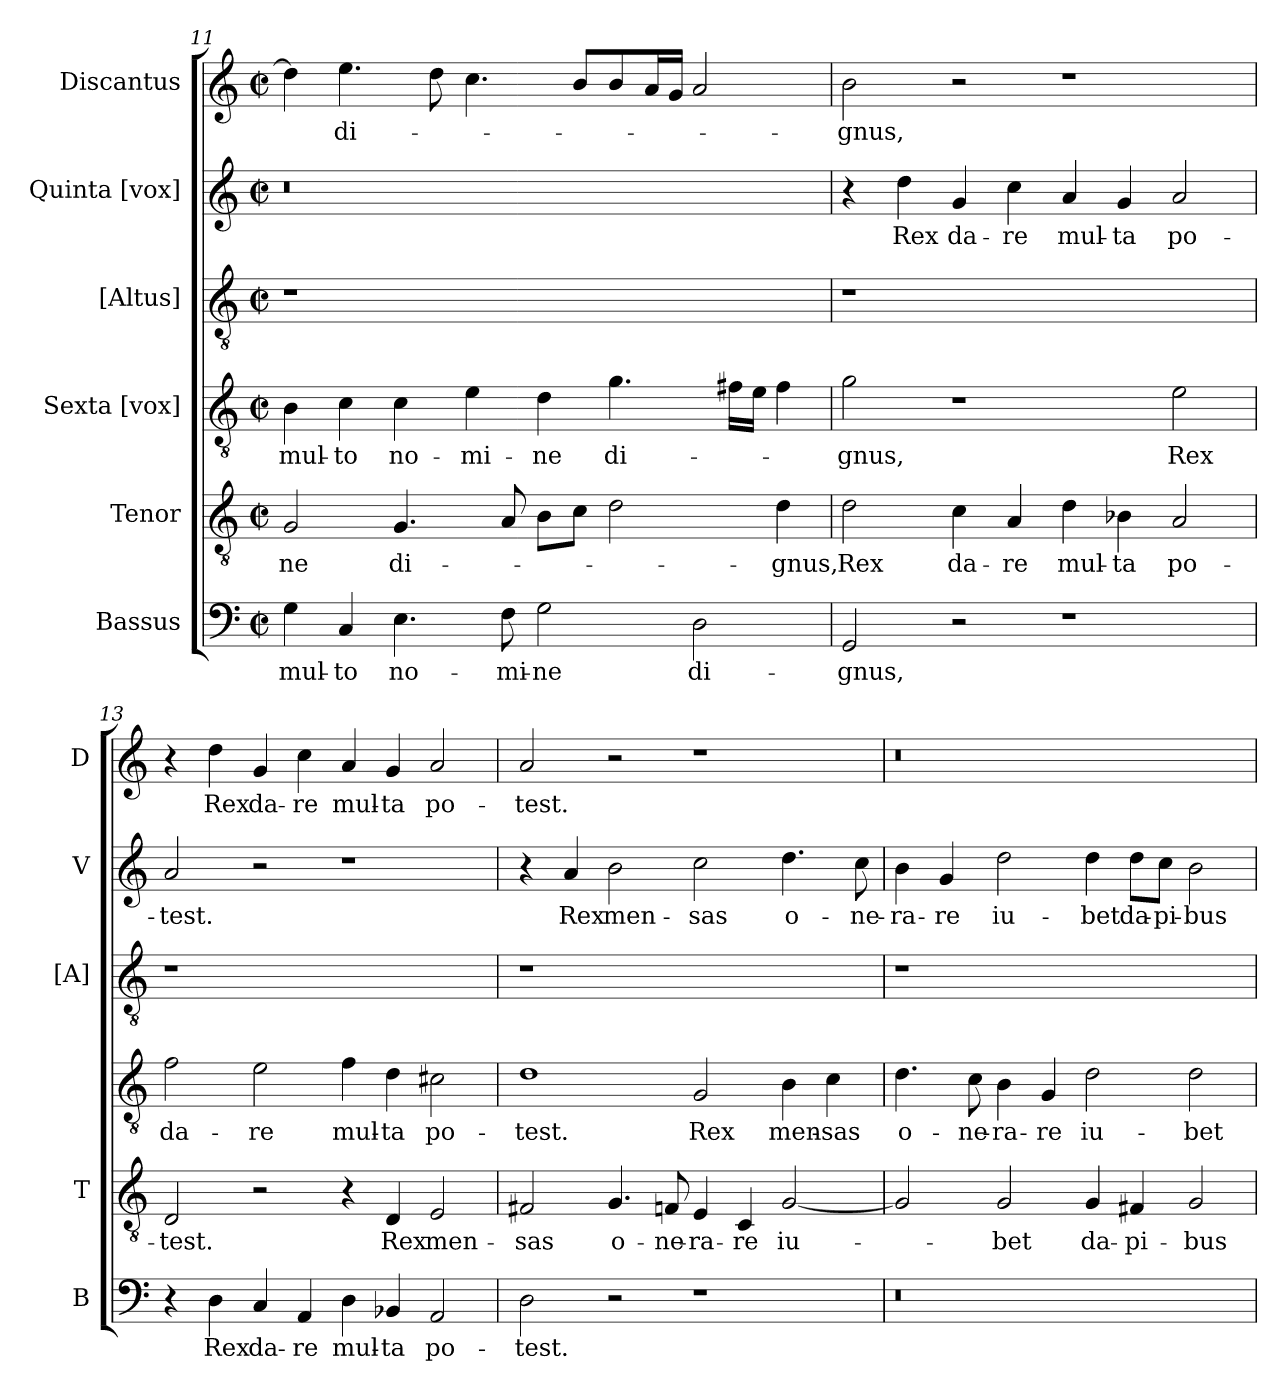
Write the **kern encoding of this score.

**kern	**text	**kern	**text	**kern	**text	**kern	**kern	**text	**kern	**text
*part6	*part6	*part5	*part5	*part4	*part4	*part3	*part2	*part2	*part1	*part1
*staff6	*staff6	*staff5	*staff5	*staff4	*staff4	*staff3	*staff2	*staff2	*staff1	*staff1
*I"Bassus	*	*I"Tenor	*	*I"Sexta [vox]	*	*I"[Altus]	*I"Quinta [vox]	*	*I"Discantus	*
*I'B	*	*I'T	*	*	*	*I'[A]	*I'V	*	*I'D	*
*clefF4	*	*clefGv2	*	*clefGv2	*	*clefGv2	*clefG2	*	*clefG2	*
*k[]	*	*k[]	*	*k[]	*	*k[]	*k[]	*	*k[]	*
*C:	*	*C:	*	*C:	*	*C:	*C:	*	*C:	*
*M2/2	*	*M2/2	*	*M2/2	*	*M2/2	*M2/2	*	*M2/2	*
*met(c|)	*	*met(c|)	*	*met(c|)	*	*met(c|)	*met(c|)	*	*met(c|)	*
=11	=11	=11	=11	=11	=11	=11	=11	=11	=11	=11
4G\	mul-	2G/	-ne	4B\	mul-	1r	0r	.	4dd\]	.
4C/	-to	.	.	4c\	-to	.	.	.	4.ee\	di-
4.E\	no-	4.G/	di-	4c\	no-	.	.	.	.	.
.	.	.	.	.	.	.	.	.	8dd\	.
.	.	.	.	4e\	-mi-	.	.	.	4.cc\	.
8F\	-mi-	8A/	.	.	.	.	.	.	.	.
2G\	-ne	8B\L	.	4d\	-ne	1ryy	.	.	.	.
.	.	8c\J	.	.	.	.	.	.	8b/L	.
.	.	2d\	.	4.g\	di-	.	.	.	8b/	.
.	.	.	.	.	.	.	.	.	16a/L	.
.	.	.	.	.	.	.	.	.	16g/JJ	.
2D\	di-	.	.	.	.	.	.	.	2a/	.
.	.	.	.	16f#X\LL	.	.	.	.	.	.
.	.	.	.	16e\JJ	.	.	.	.	.	.
.	.	4d\	-gnus,	4f#\	.	.	.	.	.	.
=12	=12	=12	=12	=12	=12	=12	=12	=12	=12	=12
2GG/	-gnus,	2d\	Rex	2g\	-gnus,	1r	4r	.	2b\	-gnus,
.	.	.	.	.	.	.	4dd\	Rex	.	.
2r	.	4c\	da-	1r	.	.	4g/	da-	2r	.
.	.	4A/	-re	.	.	.	4cc\	-re	.	.
1r	.	4d\	mul-	.	.	1ryy	4a/	mul-	1r	.
.	.	4B-X\	-ta	.	.	.	4g/	-ta	.	.
.	.	2A/	po-	2e\	Rex	.	2a/	po-	.	.
!!LO:PB:g=z
=13	=13	=13	=13	=13	=13	=13	=13	=13	=13	=13
4r	.	2D/	-test.	2f\	da-	1r	2a/	-test.	4r	.
4D\	Rex	.	.	.	.	.	.	.	4dd\	Rex
4C/	da-	2r	.	2e\	-re	.	2r	.	4g/	da-
4AA/	-re	.	.	.	.	.	.	.	4cc\	-re
4D\	mul-	4r	.	4f\	mul-	1ryy	1r	.	4a/	mul-
4BB-X/	-ta	4D/	Rex	4d\	-ta	.	.	.	4g/	-ta
2AA/	po-	2E/	men-	2c#X\	po-	.	.	.	2a/	po-
=14	=14	=14	=14	=14	=14	=14	=14	=14	=14	=14
2D\	-test.	2F#X/	-sas	1d	-test.	1r	4r	.	2a/	-test.
.	.	.	.	.	.	.	4a/	Rex	.	.
2r	.	4.G/	o-	.	.	.	2b\	men-	2r	.
.	.	8Fn/	-ne-	.	.	.	.	.	.	.
1r	.	4E/	-ra-	2G/	Rex	1ryy	2cc\	-sas	1r	.
.	.	4C/	-re	.	.	.	.	.	.	.
.	.	[2G/	iu-	4B\	men-	.	4.dd\	o-	.	.
.	.	.	.	4c\	-sas	.	.	.	.	.
.	.	.	.	.	.	.	8cc\	-ne-	.	.
=15	=15	=15	=15	=15	=15	=15	=15	=15	=15	=15
0r	.	2G/]	.	4.d\	o-	1r	4b\	-ra-	0r	.
.	.	.	.	.	.	.	4g/	-re	.	.
.	.	.	.	8c\	-ne-	.	.	.	.	.
.	.	2G/	-bet	4B\	-ra-	.	2dd\	iu-	.	.
.	.	.	.	4G/	-re	.	.	.	.	.
.	.	4G/	da-	2d\	iu-	1ryy	4dd\	-bet	.	.
.	.	4F#X/	-pi-	.	.	.	8dd\L	da-	.	.
.	.	.	.	.	.	.	8cc\J	-pi-	.	.
.	.	2G/	-bus-	2d\	-bet	.	2b\	-bus-	.	.
=	=	=	=	=	=	=	=	=	=	=
*-	*-	*-	*-	*-	*-	*-	*-	*-	*-	*-
